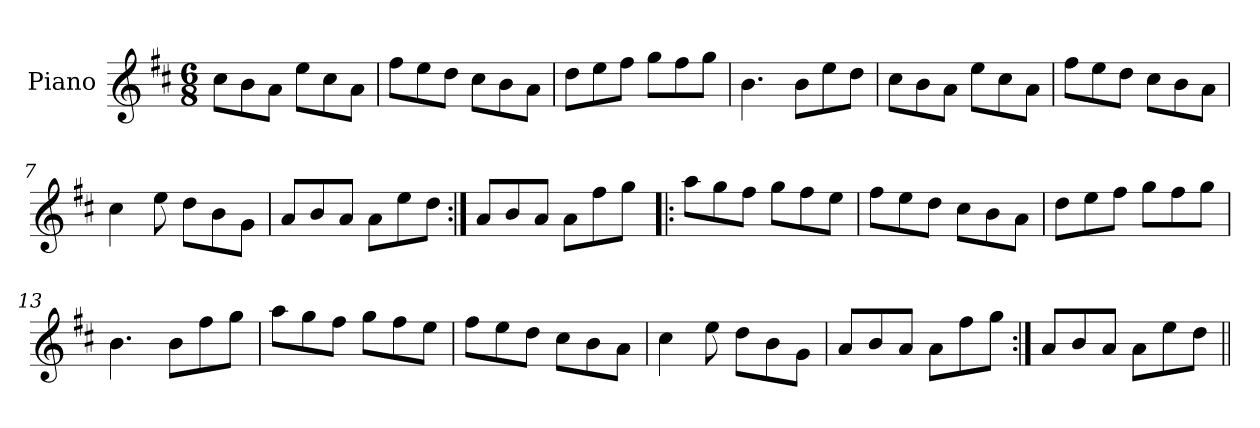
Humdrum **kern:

**kern
*part1
*staff1
*I"Piano
*I'Pno
*clefG2
*k[f#c#]
*A:mix
*M6/8
=1
8cc#\L
8b\
8a\J
8ee\L
8cc#\
8a\J
=2
8ff#\L
8ee\
8dd\J
8cc#\L
8b\
8a\J
=3
8dd\L
8ee\
8ff#\J
8gg\L
8ff#\
8gg\J
=4
4.b\
8b\L
8ee\
8dd\J
=5
8cc#\L
8b\
8a\J
8ee\L
8cc#\
8a\J
!!LO:LB:g=z
=6
8ff#\L
8ee\
8dd\J
8cc#\L
8b\
8a\J
=7
4cc#\
8ee\
8dd\L
8b\
8g\J
=8
8a/L
8b/
8a/J
8a\L
8ee\
8dd\J
=9:|!
8a/L
8b/
8a/J
8a\L
8ff#\
8gg\J
=10!|:
8aa\L
8gg\
8ff#\J
8gg\L
8ff#\
8ee\J
=11
8ff#\L
8ee\
8dd\J
8cc#\L
8b\
8a\J
!!LO:LB:g=z
=12
8dd\L
8ee\
8ff#\J
8gg\L
8ff#\
8gg\J
=13
4.b\
8b\L
8ff#\
8gg\J
=14
8aa\L
8gg\
8ff#\J
8gg\L
8ff#\
8ee\J
=15
8ff#\L
8ee\
8dd\J
8cc#\L
8b\
8a\J
=16
4cc#\
8ee\
8dd\L
8b\
8g\J
=17
8a/L
8b/
8a/J
8a\L
8ff#\
8gg\J
!!LO:LB:g=z
=18:|!
8a/L
8b/
8a/J
8a\L
8ee\
8dd\J
=||
*-
